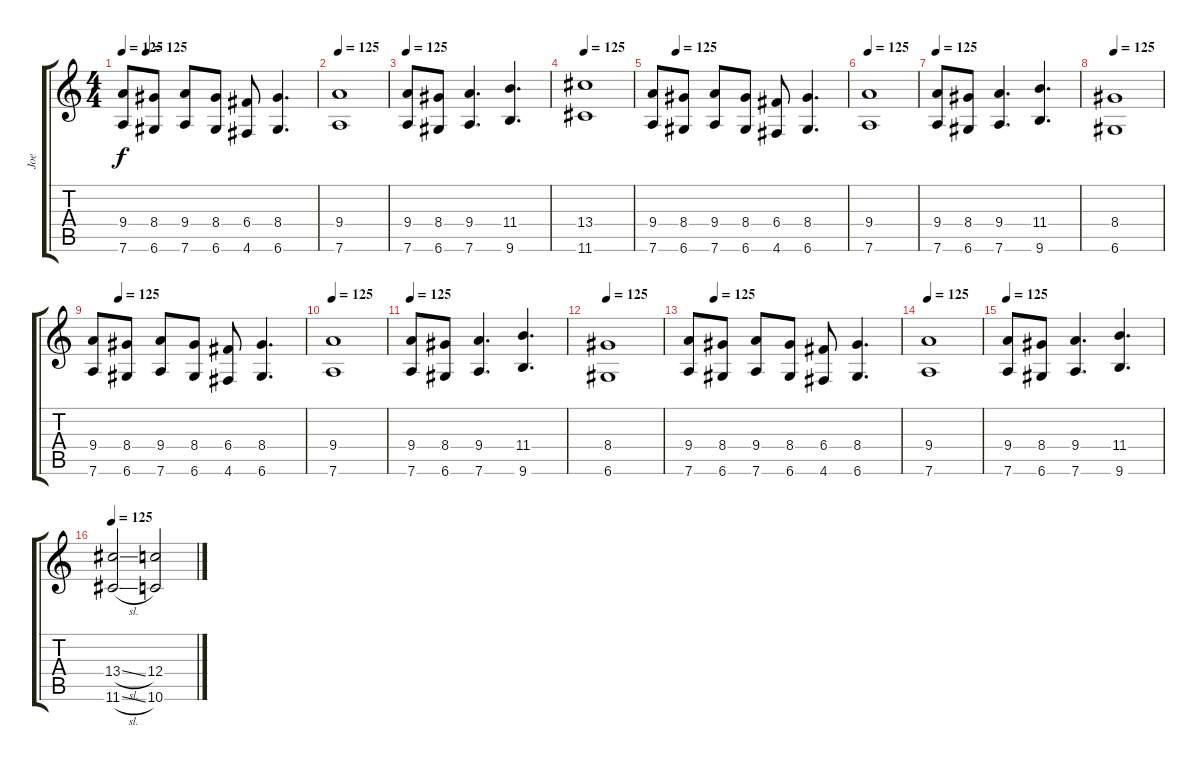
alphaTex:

\track ("Joe" "Joe") {instrument overdrivenguitar}
\staff {score tabs}
\tuning (D4 A3 F3 C3 G2 D2) {hide}
\ts (4 4)
\tempo 125
\tempo (125 0.125)
\clef g2
\ks c
(9.4 7.6).8{dy f} (8.4 6.6).8 (9.4 7.6).8 (8.4 6.6).8 (6.4 4.6).8 (8.4 6.6).4{d} |
\tempo 125
(9.4 7.6).1 |
\tempo 125
(9.4 7.6).8 (8.4 6.6).8 (9.4 7.6).4{d} (11.4 9.6).4{d} |
\tempo 125
(13.4 11.6).1 |
\tempo (125 0.125)
(9.4 7.6).8 (8.4 6.6).8 (9.4 7.6).8 (8.4 6.6).8 (6.4 4.6).8 (8.4 6.6).4{d} |
\tempo 125
(9.4 7.6).1 |
\tempo 125
(9.4 7.6).8 (8.4 6.6).8 (9.4 7.6).4{d} (11.4 9.6).4{d} |
\tempo 125
(8.4 6.6).1 |
\tempo (125 0.125)
(9.4 7.6).8 (8.4 6.6).8 (9.4 7.6).8 (8.4 6.6).8 (6.4 4.6).8 (8.4 6.6).4{d} |
\tempo 125
(9.4 7.6).1 |
\tempo 125
(9.4 7.6).8 (8.4 6.6).8 (9.4 7.6).4{d} (11.4 9.6).4{d} |
\tempo 125
(8.4 6.6).1 |
\tempo (125 0.125)
(9.4 7.6).8 (8.4 6.6).8 (9.4 7.6).8 (8.4 6.6).8 (6.4 4.6).8 (8.4 6.6).4{d} |
\tempo 125
(9.4 7.6).1 |
\tempo 125
(9.4 7.6).8 (8.4 6.6).8 (9.4 7.6).4{d} (11.4 9.6).4{d} |
\tempo 125
(13.4{sl} 11.6{sl}).2 (12.4 10.6).2
